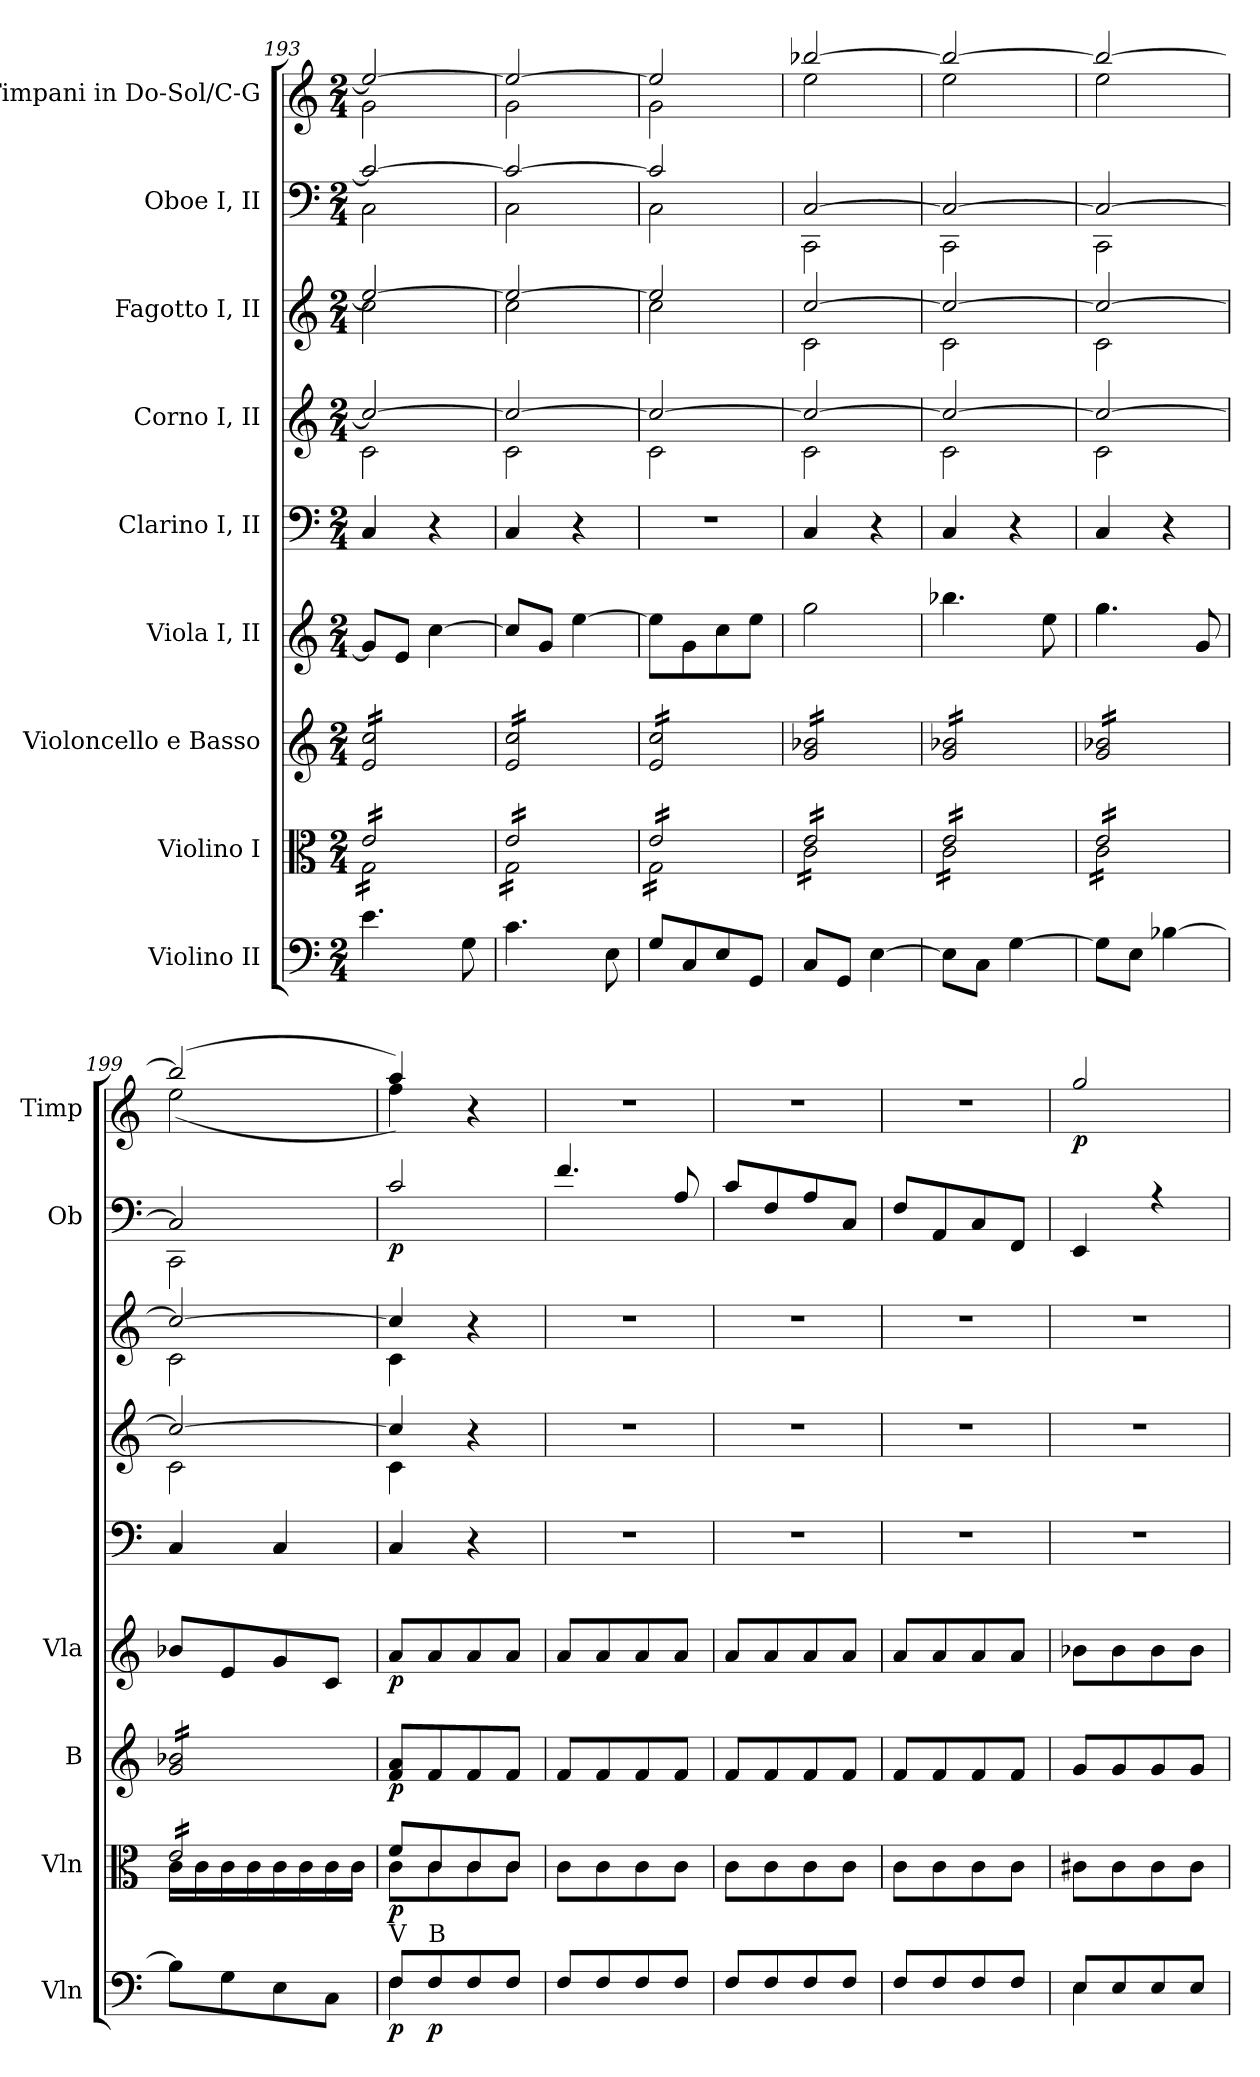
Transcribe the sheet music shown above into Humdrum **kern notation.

**kern	**dynam	**kern	**dynam	**kern	**dynam	**kern	**dynam	**kern	**kern	**kern	**kern	**dynam	**kern	**dynam
*part9	*part9	*part8	*part8	*part7	*part7	*part6	*part6	*part5	*part4	*part3	*part2	*part2	*part1	*part1
*staff9	*staff9	*staff8	*staff8	*staff7	*staff7	*staff6	*staff6	*staff5	*staff4	*staff3	*staff2	*staff2	*staff1	*staff1
*I"Violino II	*	*I"Violino I	*	*I"Violoncello e Basso	*	*I"Viola I, II	*	*I"Clarino I, II	*I"Corno I, II	*I"Fagotto I, II	*I"Oboe I, II	*	*I"Timpani in Do-Sol/C-G	*
*I'Vln	*	*I'Vln	*	*I'B	*	*I'Vla	*	*	*	*	*I'Ob	*	*I'Timp	*
*clefF4	*	*clefC3	*	*clefG2	*	*clefG2	*	*clefF4	*clefG2	*clefG2	*clefF4	*	*clefG2	*
*	*	*	*	*	*	*	*	*	*ITrd1c2	*ITrd7c12	*	*	*	*
*k[]	*	*k[]	*	*k[]	*	*k[]	*	*k[]	*k[b-e-]	*k[]	*k[]	*	*k[]	*
*M2/4	*	*M2/4	*	*M2/4	*	*M2/4	*	*M2/4	*M2/4	*M2/4	*M2/4	*	*M2/4	*
=193	=193	=193	=193	=193	=193	=193	=193	=193	=193	=193	=193	=193	=193	=193
*	*	*^	*	*	*	*	*	*	*^	*^	*^	*	*^	*
*	*	*tremolo	*	*	*	*	*	*	*	*	*	*	*	*	*	*	*	*	*
*	*	*	*	*	*tremolo	*	*	*	*	*	*	*	*	*	*	*	*	*	*
4.e	.	16eLL	16GLL	.	16cc 16eLL	.	8gL]	.	4C	2b-_	2B-	2e_	2c	2c_	2C	.	2ee_	2g	.
.	.	16e	16G	.	16cc 16e	.	.	.	.	.	.	.	.	.	.	.	.	.	.
.	.	16e	16G	.	16cc 16e	.	8eJ	.	.	.	.	.	.	.	.	.	.	.	.
.	.	16e	16G	.	16cc 16e	.	.	.	.	.	.	.	.	.	.	.	.	.	.
.	.	16e	16G	.	16cc 16e	.	[4cc	.	4r	.	.	.	.	.	.	.	.	.	.
.	.	16e	16G	.	16cc 16e	.	.	.	.	.	.	.	.	.	.	.	.	.	.
8G	.	16e	16G	.	16cc 16e	.	.	.	.	.	.	.	.	.	.	.	.	.	.
.	.	16eJJ	16GJJ	.	16cc 16eJJ	.	.	.	.	.	.	.	.	.	.	.	.	.	.
=194	=194	=194	=194	=194	=194	=194	=194	=194	=194	=194	=194	=194	=194	=194	=194	=194	=194	=194	=194
4.c	.	16eLL	16GLL	.	16cc 16eLL	.	8ccL]	.	4C	2b-_	2B-	2e_	2c	2c_	2C	.	2ee_	2g	.
.	.	16e	16G	.	16cc 16e	.	.	.	.	.	.	.	.	.	.	.	.	.	.
.	.	16e	16G	.	16cc 16e	.	8gJ	.	.	.	.	.	.	.	.	.	.	.	.
.	.	16e	16G	.	16cc 16e	.	.	.	.	.	.	.	.	.	.	.	.	.	.
.	.	16e	16G	.	16cc 16e	.	[4ee	.	4r	.	.	.	.	.	.	.	.	.	.
.	.	16e	16G	.	16cc 16e	.	.	.	.	.	.	.	.	.	.	.	.	.	.
8E	.	16e	16G	.	16cc 16e	.	.	.	.	.	.	.	.	.	.	.	.	.	.
.	.	16eJJ	16GJJ	.	16cc 16eJJ	.	.	.	.	.	.	.	.	.	.	.	.	.	.
=195	=195	=195	=195	=195	=195	=195	=195	=195	=195	=195	=195	=195	=195	=195	=195	=195	=195	=195	=195
8GL	.	16eLL	16GLL	.	16cc 16eLL	.	8eeL]	.	2r	2b-_	2B-	2e]	2c	2c]	2C	.	2ee]	2g	.
.	.	16e	16G	.	16cc 16e	.	.	.	.	.	.	.	.	.	.	.	.	.	.
8C	.	16e	16G	.	16cc 16e	.	8g	.	.	.	.	.	.	.	.	.	.	.	.
.	.	16e	16G	.	16cc 16e	.	.	.	.	.	.	.	.	.	.	.	.	.	.
8E	.	16e	16G	.	16cc 16e	.	8cc	.	.	.	.	.	.	.	.	.	.	.	.
.	.	16e	16G	.	16cc 16e	.	.	.	.	.	.	.	.	.	.	.	.	.	.
8GGJ	.	16e	16G	.	16cc 16e	.	8eeJ	.	.	.	.	.	.	.	.	.	.	.	.
.	.	16eJJ	16GJJ	.	16cc 16eJJ	.	.	.	.	.	.	.	.	.	.	.	.	.	.
=196	=196	=196	=196	=196	=196	=196	=196	=196	=196	=196	=196	=196	=196	=196	=196	=196	=196	=196	=196
8CL	.	16eLL	16cLL	.	16b-X 16gLL	.	2gg	.	4C	2b-_	2B-	[2c	2C	[2C	2CC	.	[2bb-X	2ee	.
.	.	16e	16c	.	16b-X 16g	.	.	.	.	.	.	.	.	.	.	.	.	.	.
8GGJ	.	16e	16c	.	16b-X 16g	.	.	.	.	.	.	.	.	.	.	.	.	.	.
.	.	16e	16c	.	16b-X 16g	.	.	.	.	.	.	.	.	.	.	.	.	.	.
[4E	.	16e	16c	.	16b-X 16g	.	.	.	4r	.	.	.	.	.	.	.	.	.	.
.	.	16e	16c	.	16b-X 16g	.	.	.	.	.	.	.	.	.	.	.	.	.	.
.	.	16e	16c	.	16b-X 16g	.	.	.	.	.	.	.	.	.	.	.	.	.	.
.	.	16eJJ	16cJJ	.	16b-X 16gJJ	.	.	.	.	.	.	.	.	.	.	.	.	.	.
=197	=197	=197	=197	=197	=197	=197	=197	=197	=197	=197	=197	=197	=197	=197	=197	=197	=197	=197	=197
8EL]	.	16eLL	16cLL	.	16b-X 16gLL	.	4.bb-X	.	4C	2b-_	2B-	2c_	2C	2C_	2CC	.	2bb-_	2ee	.
.	.	16e	16c	.	16b-X 16g	.	.	.	.	.	.	.	.	.	.	.	.	.	.
8CJ	.	16e	16c	.	16b-X 16g	.	.	.	.	.	.	.	.	.	.	.	.	.	.
.	.	16e	16c	.	16b-X 16g	.	.	.	.	.	.	.	.	.	.	.	.	.	.
[4G	.	16e	16c	.	16b-X 16g	.	.	.	4r	.	.	.	.	.	.	.	.	.	.
.	.	16e	16c	.	16b-X 16g	.	.	.	.	.	.	.	.	.	.	.	.	.	.
.	.	16e	16c	.	16b-X 16g	.	8ee	.	.	.	.	.	.	.	.	.	.	.	.
.	.	16eJJ	16cJJ	.	16b-X 16gJJ	.	.	.	.	.	.	.	.	.	.	.	.	.	.
=198	=198	=198	=198	=198	=198	=198	=198	=198	=198	=198	=198	=198	=198	=198	=198	=198	=198	=198	=198
8GL]	.	16eLL	16cLL	.	16b-X 16gLL	.	4.gg	.	4C	2b-_	2B-	2c_	2C	2C_	2CC	.	2bb-_	2ee	.
.	.	16e	16c	.	16b-X 16g	.	.	.	.	.	.	.	.	.	.	.	.	.	.
8EJ	.	16e	16c	.	16b-X 16g	.	.	.	.	.	.	.	.	.	.	.	.	.	.
.	.	16e	16c	.	16b-X 16g	.	.	.	.	.	.	.	.	.	.	.	.	.	.
[4B-X	.	16e	16c	.	16b-X 16g	.	.	.	4r	.	.	.	.	.	.	.	.	.	.
.	.	16e	16c	.	16b-X 16g	.	.	.	.	.	.	.	.	.	.	.	.	.	.
.	.	16e	16c	.	16b-X 16g	.	8g	.	.	.	.	.	.	.	.	.	.	.	.
.	.	16eJJ	16cJJ	.	16b-X 16gJJ	.	.	.	.	.	.	.	.	.	.	.	.	.	.
=199	=199	=199	=199	=199	=199	=199	=199	=199	=199	=199	=199	=199	=199	=199	=199	=199	=199	=199	=199
8B-L]	.	16eLL	16cLL	.	16b-X 16gLL	.	8b-XL	.	4C	2b-_	2B-	2c_	2C	2C]	2CC	.	(2bb-]	(2ee	.
.	.	16e	16c	.	16b-X 16g	.	.	.	.	.	.	.	.	.	.	.	.	.	.
8G	.	16e	16c	.	16b-X 16g	.	8e	.	.	.	.	.	.	.	.	.	.	.	.
.	.	16e	16c	.	16b-X 16g	.	.	.	.	.	.	.	.	.	.	.	.	.	.
8E	.	16e	16c	.	16b-X 16g	.	8g	.	4C	.	.	.	.	.	.	.	.	.	.
.	.	16e	16c	.	16b-X 16g	.	.	.	.	.	.	.	.	.	.	.	.	.	.
8CJ	.	16e	16c	.	16b-X 16g	.	8cJ	.	.	.	.	.	.	.	.	.	.	.	.
.	.	16eJJ	16cJJ	.	16b-X 16gJJ	.	.	.	.	.	.	.	.	.	.	.	.	.	.
*	*	*	*	*	*Xtremolo	*	*	*	*	*	*	*	*	*	*	*	*	*	*
*	*	*Xtremolo	*	*	*	*	*	*	*	*	*	*	*	*	*	*	*	*	*
!!LO:PB:g=z	!!
=200	=200	=200	=200	=200	=200	=200	=200	=200	=200	=200	=200	=200	=200	=200	=200	=200	=200	=200	=200
*^	*	*	*	*	*	*	*	*	*	*	*	*	*	*	*	*	*	*	*
!LO:TX:a:t=V	!	!	!	!	!	!	!	!	!	!	!	!	!	!	!	!	!	!	!	!
8FL	4F	p	8fL	8cL	p	8a 8fL	p	8aL	p	4C	4b-]	4B-	4c]	4C	2c	2ryy	p	4aa))	4ff	.
!LO:TX:a:t=B	!	!	!	!	!	!	!	!	!	!	!	!	!	!	!	!	!	!	!	!
8F	.	p	8c	8c	.	8f	.	8a	.	.	.	.	.	.	.	.	.	.	.	.
8F	4ryy	.	8c	8c	.	8f	.	8a	.	4r	4r	4ryy	4r	4ryy	.	.	.	4r	4ryy	.
8FJ	.	.	8cJ	8cJ	.	8fJ	.	8aJ	.	.	.	.	.	.	.	.	.	.	.	.
*	*	*	*	*	*	*	*	*	*	*	*v	*v	*	*	*	*	*	*v	*v	*
*	*	*	*v	*v	*	*	*	*	*	*	*	*v	*v	*	*	*	*	*
=201	=201	=201	=201	=201	=201	=201	=201	=201	=201	=201	=201	=201	=201	=201	=201	=201
8FL	2ryy	.	8cL	.	8fL	.	8aL	.	2r	2r	2r	4.f	2ryy	.	2r	.
8F	.	.	8c	.	8f	.	8a	.	.	.	.	.	.	.	.	.
8F	.	.	8c	.	8f	.	8a	.	.	.	.	.	.	.	.	.
8FJ	.	.	8cJ	.	8fJ	.	8aJ	.	.	.	.	8A	.	.	.	.
=202	=202	=202	=202	=202	=202	=202	=202	=202	=202	=202	=202	=202	=202	=202	=202	=202
8FL	2ryy	.	8cL	.	8fL	.	8aL	.	2r	2r	2r	8cL	2ryy	.	2r	.
8F	.	.	8c	.	8f	.	8a	.	.	.	.	8F	.	.	.	.
8F	.	.	8c	.	8f	.	8a	.	.	.	.	8A	.	.	.	.
8FJ	.	.	8cJ	.	8fJ	.	8aJ	.	.	.	.	8CJ	.	.	.	.
=203	=203	=203	=203	=203	=203	=203	=203	=203	=203	=203	=203	=203	=203	=203	=203	=203
8FL	2ryy	.	8cL	.	8fL	.	8aL	.	2r	2r	2r	8FL	2ryy	.	2r	.
8F	.	.	8c	.	8f	.	8a	.	.	.	.	8AA	.	.	.	.
8F	.	.	8c	.	8f	.	8a	.	.	.	.	8C	.	.	.	.
8FJ	.	.	8cJ	.	8fJ	.	8aJ	.	.	.	.	8FFJ	.	.	.	.
=204	=204	=204	=204	=204	=204	=204	=204	=204	=204	=204	=204	=204	=204	=204	=204	=204
*	*	*	*	*	*	*	*	*	*	*	*	*	*	*	*^	*
8EL	4E	.	8c#XL	.	8gL	.	8b-XL	.	2r	2r	2r	4EE	2ryy	.	2gg	2ryy	p
8E	.	.	8c#	.	8g	.	8b-	.	.	.	.	.	.	.	.	.	.
8E	4ryy	.	8c#	.	8g	.	8b-	.	.	.	.	4r	.	.	.	.	.
8EJ	.	.	8c#J	.	8gJ	.	8b-J	.	.	.	.	.	.	.	.	.	.
*	*	*	*	*	*	*	*	*	*	*	*	*v	*v	*	*	*	*
*v	*v	*	*	*	*	*	*	*	*	*	*	*	*	*v	*v	*
=	=	=	=	=	=	=	=	=	=	=	=	=	=	=
*-	*-	*-	*-	*-	*-	*-	*-	*-	*-	*-	*-	*-	*-	*-
